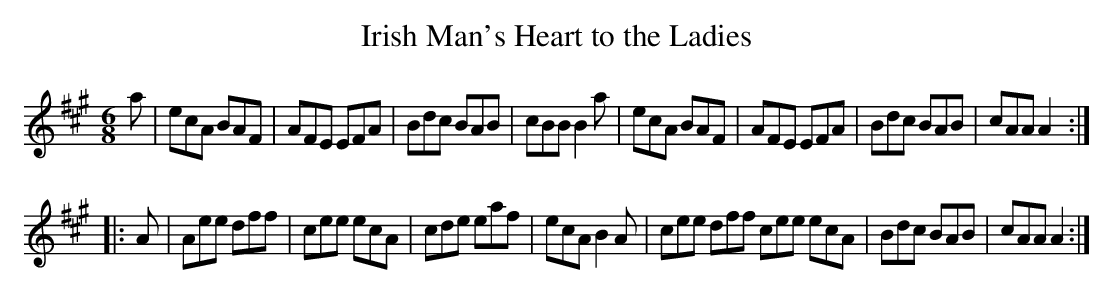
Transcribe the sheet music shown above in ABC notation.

X:1
T:Irish Man's Heart to the Ladies
M:6/8
L:1/8
K:A
a|ecA BAF|AFE EFA|Bdc BAB|cBB B2 a|\
ecA BAF|AFE EFA| Bdc BAB|cAA A2 :|
|:A|Aee dff|cee ecA|cde eaf|ecA B2 A|\
cee dff cee ecA|Bdc BAB|cAA A2 :|
